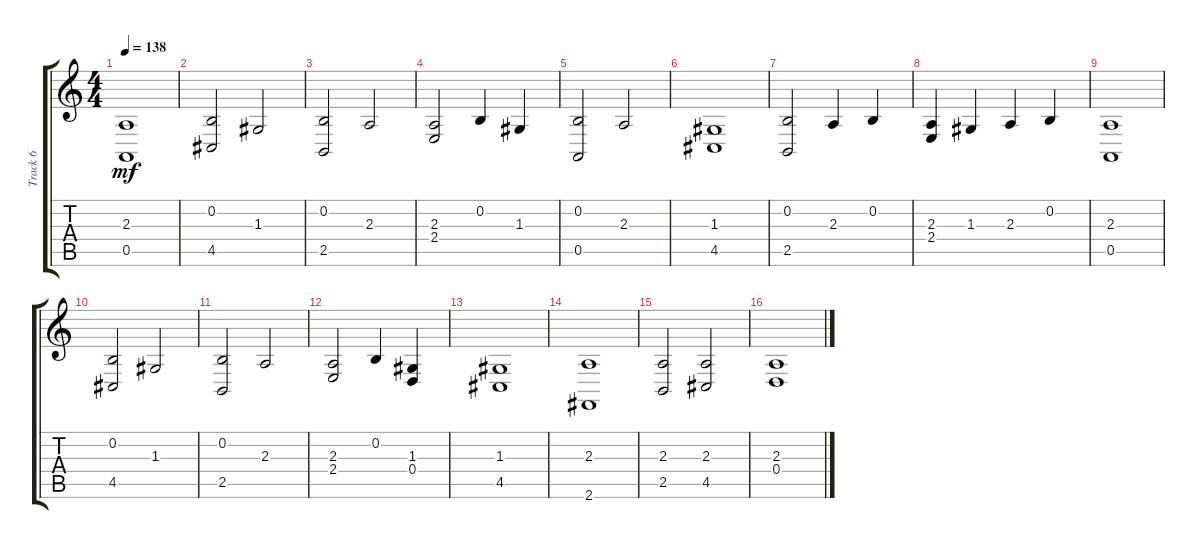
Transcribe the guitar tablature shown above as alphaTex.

\track ("Track 6" "Track 6") {instrument stringensemble2}
\staff {score tabs}
\tuning (E4 B3 G3 D3 A2 E2) {hide}
\ts (4 4)
\tempo 138
\clef g2
\ks c
(2.3 0.5).1{dy mf} |
(0.2 4.5).2 1.3.2 |
(0.2 2.5).2 2.3.2 |
(2.3 2.4).2 0.2.4 1.3.4 |
(0.2 0.5).2 2.3.2 |
(1.3 4.5).1 |
(0.2 2.5).2 2.3.4 0.2.4 |
(2.3 2.4).4 1.3.4 2.3.4 0.2.4 |
(2.3 0.5).1 |
(0.2 4.5).2 1.3.2 |
(0.2 2.5).2 2.3.2 |
(2.3 2.4).2 0.2.4 (1.3 0.4).4 |
(1.3 4.5).1 |
(2.3 2.6).1 |
(2.3 2.5).2 (2.3 4.5).2 |
(2.3 0.4).1
